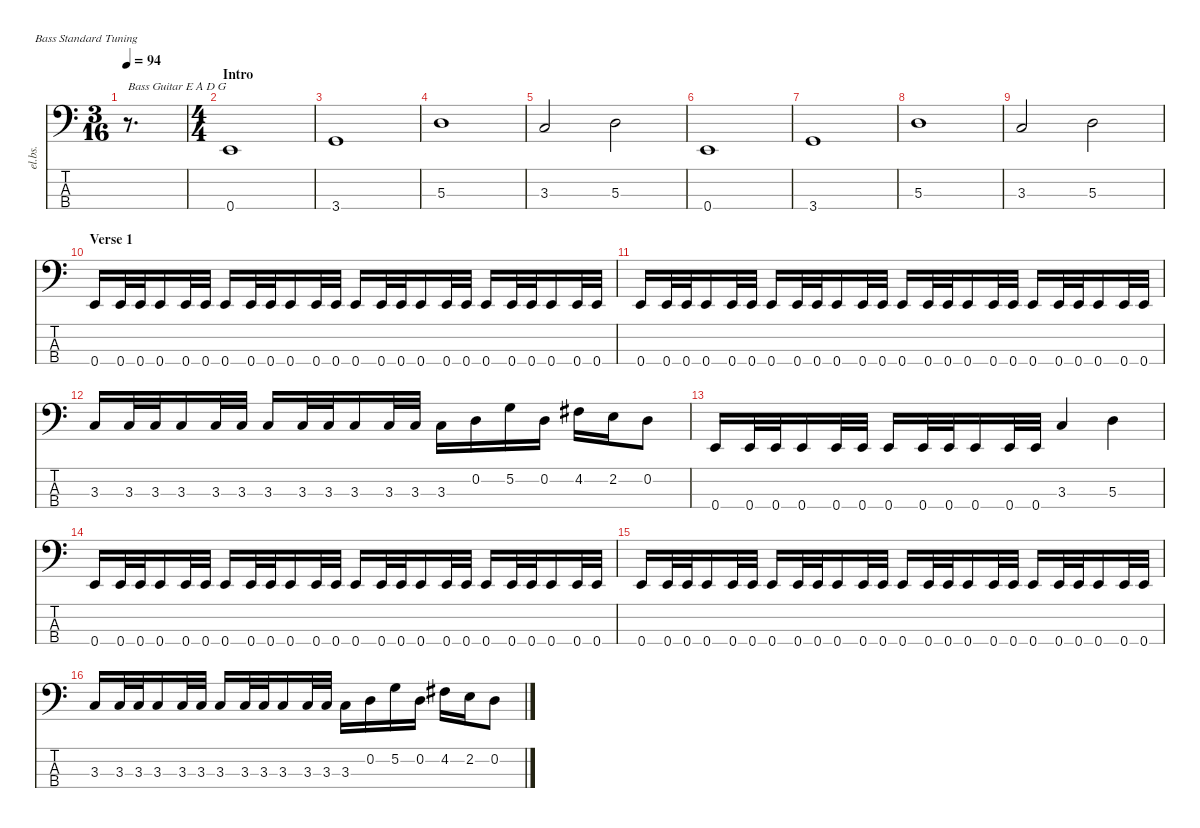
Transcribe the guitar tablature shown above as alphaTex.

\defaultSystemsLayout 4
\hideDynamics
\bracketExtendMode nobrackets
\track ("Bass Guitar" "el.bs.") {instrument electricbasspick}
\staff {score tabs}
\tuning (G2 D2 A1 E1)
\ts (3 16)
\tempo 94
\clef f4
\ks c
r.8{d txt "Bass Guitar E A D G" dy f instrument electricbasspick} |
\ts (4 4)
\section ("" "Intro")
0.4.1 |
3.4.1 |
5.3.1 |
3.3.2 5.3.2 |
0.4.1 |
3.4.1 |
5.3.1 |
3.3.2 5.3.2 |
\section ("" "Verse 1")
0.4.16 0.4.32 0.4.32 0.4.16 0.4.32 0.4.32 0.4.16 0.4.32 0.4.32 0.4.16 0.4.32 0.4.32 0.4.16 0.4.32 0.4.32 0.4.16 0.4.32 0.4.32 0.4.16 0.4.32 0.4.32 0.4.16 0.4.32 0.4.32 |
0.4.16 0.4.32 0.4.32 0.4.16 0.4.32 0.4.32 0.4.16 0.4.32 0.4.32 0.4.16 0.4.32 0.4.32 0.4.16 0.4.32 0.4.32 0.4.16 0.4.32 0.4.32 0.4.16 0.4.32 0.4.32 0.4.16 0.4.32 0.4.32 |
3.3.16 3.3.32 3.3.32 3.3.16 3.3.32 3.3.32 3.3.16 3.3.32 3.3.32 3.3.16 3.3.32 3.3.32 3.3.16 0.2.16 5.2.16 0.2.16 4.2{acc #}.16 2.2.16 0.2.8 |
0.4.16 0.4.32 0.4.32 0.4.16 0.4.32 0.4.32 0.4.16 0.4.32 0.4.32 0.4.16 0.4.32 0.4.32 3.3.4 5.3.4 |
0.4.16 0.4.32 0.4.32 0.4.16 0.4.32 0.4.32 0.4.16 0.4.32 0.4.32 0.4.16 0.4.32 0.4.32 0.4.16 0.4.32 0.4.32 0.4.16 0.4.32 0.4.32 0.4.16 0.4.32 0.4.32 0.4.16 0.4.32 0.4.32 |
0.4.16 0.4.32 0.4.32 0.4.16 0.4.32 0.4.32 0.4.16 0.4.32 0.4.32 0.4.16 0.4.32 0.4.32 0.4.16 0.4.32 0.4.32 0.4.16 0.4.32 0.4.32 0.4.16 0.4.32 0.4.32 0.4.16 0.4.32 0.4.32 |
3.3.16 3.3.32 3.3.32 3.3.16 3.3.32 3.3.32 3.3.16 3.3.32 3.3.32 3.3.16 3.3.32 3.3.32 3.3.16 0.2.16 5.2.16 0.2.16 4.2{acc #}.16 2.2.16 0.2.8
